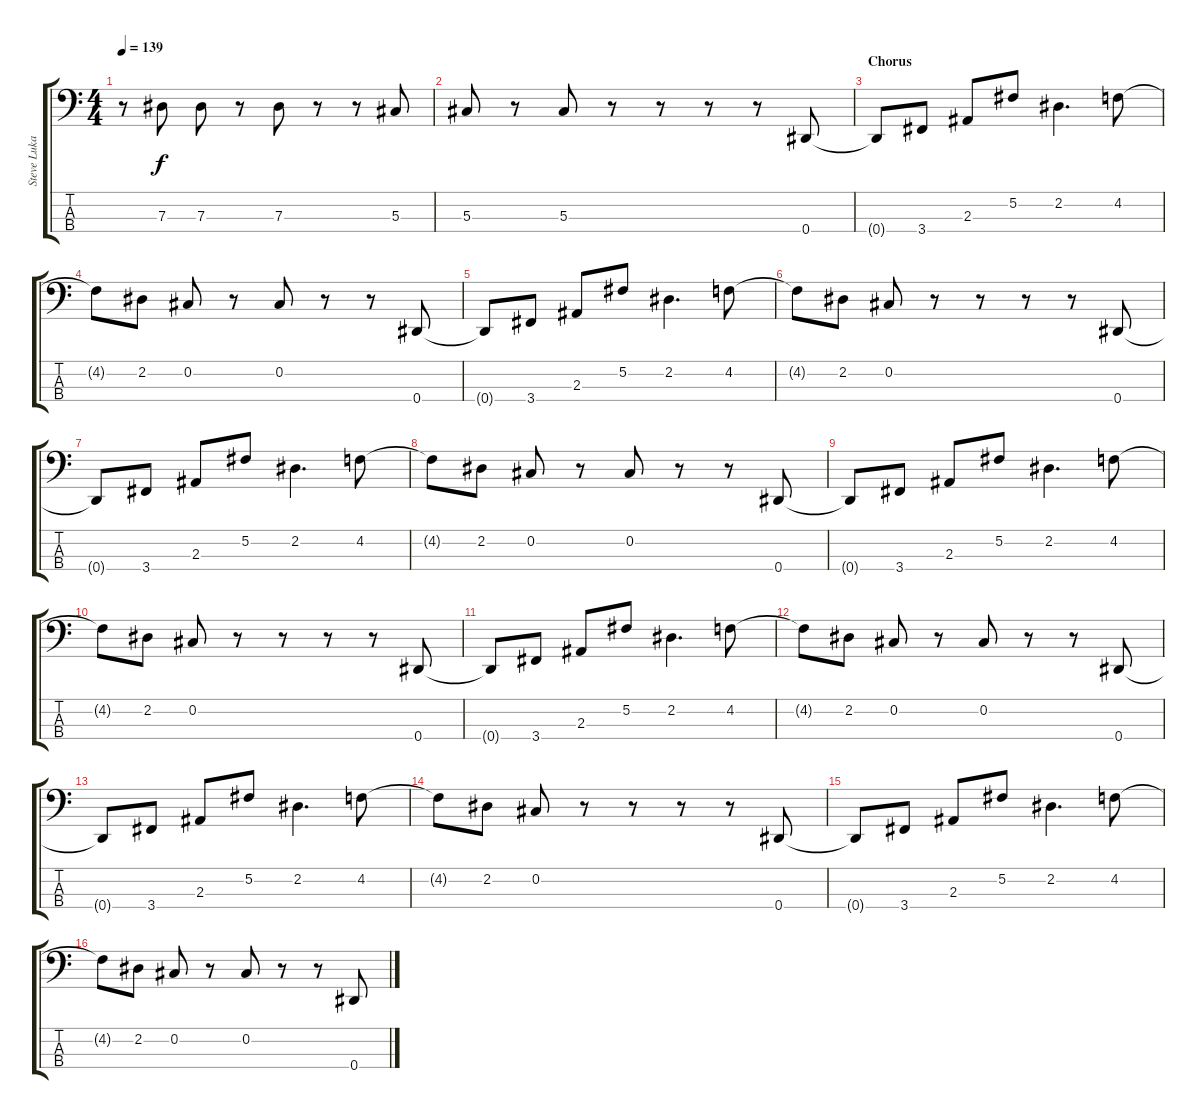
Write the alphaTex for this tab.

\track ("Steve Lukather (Bass Guitar)" "Steve Luka") {instrument slapbass1}
\staff {score tabs}
\tuning (Gb2 Db2 Ab1 Eb1) {hide}
\ts (4 4)
\tempo 139
\clef f4
\ks c
r.8{dy f} 7.3.8 7.3.8 r.8 7.3.8 r.8 r.8 5.3.8 |
5.3.8 r.8 5.3.8 r.8 r.8 r.8 r.8 0.4.8 |
\section ("" "Chorus")
0.4{t}.8 3.4.8 2.3.8 5.2.8 2.2.4{d} 4.2.8 |
4.2{t}.8 2.2.8 0.2.8 r.8 0.2.8 r.8 r.8 0.4.8 |
0.4{t}.8 3.4.8 2.3.8 5.2.8 2.2.4{d} 4.2.8 |
4.2{t}.8 2.2.8 0.2.8 r.8 r.8 r.8 r.8 0.4.8 |
0.4{t}.8 3.4.8 2.3.8 5.2.8 2.2.4{d} 4.2.8 |
4.2{t}.8 2.2.8 0.2.8 r.8 0.2.8 r.8 r.8 0.4.8 |
0.4{t}.8 3.4.8 2.3.8 5.2.8 2.2.4{d} 4.2.8 |
4.2{t}.8 2.2.8 0.2.8 r.8 r.8 r.8 r.8 0.4.8 |
0.4{t}.8 3.4.8 2.3.8 5.2.8 2.2.4{d} 4.2.8 |
4.2{t}.8 2.2.8 0.2.8 r.8 0.2.8 r.8 r.8 0.4.8 |
0.4{t}.8 3.4.8 2.3.8 5.2.8 2.2.4{d} 4.2.8 |
4.2{t}.8 2.2.8 0.2.8 r.8 r.8 r.8 r.8 0.4.8 |
0.4{t}.8 3.4.8 2.3.8 5.2.8 2.2.4{d} 4.2.8 |
4.2{t}.8 2.2.8 0.2.8 r.8 0.2.8 r.8 r.8 0.4.8
